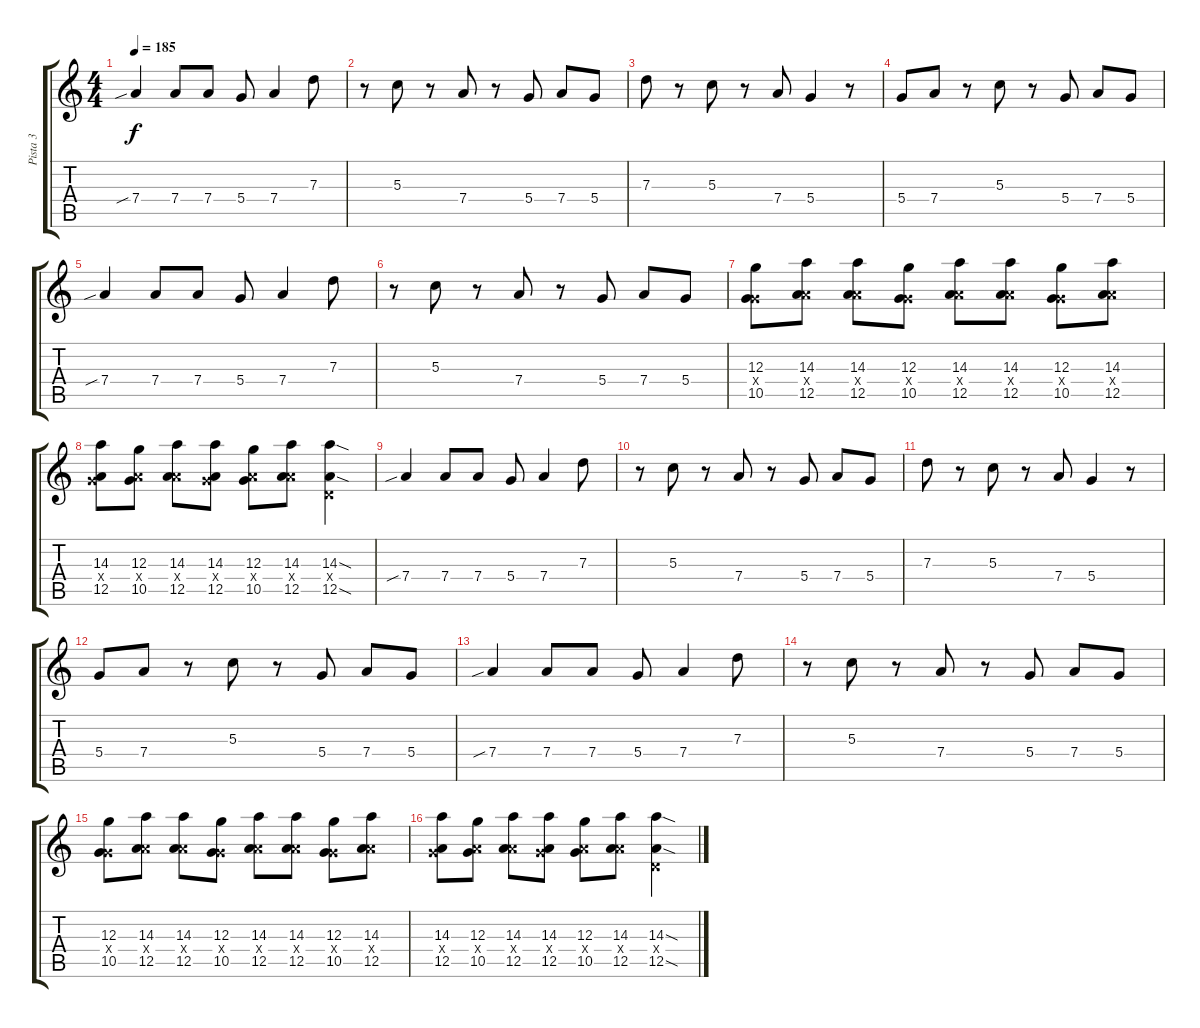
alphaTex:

\track ("Pista 3" "Pista 3") {instrument overdrivenguitar}
\staff {score tabs}
\tuning (E4 B3 G3 D3 A2 E2) {hide}
\ts (4 4)
\tempo 185
\clef g2
\ks c
7.4{sib}.4{dy f} 7.4.8 7.4.8 5.4.8 7.4.4 7.3.8 |
r.8 5.3.8 r.8 7.4.8 r.8 5.4.8 7.4.8 5.4.8 |
7.3.8 r.8 5.3.8 r.8 7.4.8 5.4.4 r.8 |
5.4.8 7.4.8 r.8 5.3.8 r.8 5.4.8 7.4.8 5.4.8 |
7.4{sib}.4 7.4.8 7.4.8 5.4.8 7.4.4 7.3.8 |
r.8 5.3.8 r.8 7.4.8 r.8 5.4.8 7.4.8 5.4.8 |
(12.3 5.4{x} 10.5).8 (14.3 7.4{x} 12.5).8 (14.3 7.4{x} 12.5).8 (12.3 5.4{x} 10.5).8 (14.3 7.4{x} 12.5).8 (14.3 7.4{x} 12.5).8 (12.3 5.4{x} 10.5).8 (14.3 7.4{x} 12.5).8 |
(14.3 5.4{x} 12.5).8 (12.3 7.4{x} 10.5).8 (14.3 7.4{x} 12.5).8 (14.3 5.4{x} 12.5).8 (12.3 7.4{x} 10.5).8 (14.3 7.4{x} 12.5).8 (14.3{sod} 0.4{x} 12.5{sod}).4 |
7.4{sib}.4 7.4.8 7.4.8 5.4.8 7.4.4 7.3.8 |
r.8 5.3.8 r.8 7.4.8 r.8 5.4.8 7.4.8 5.4.8 |
7.3.8 r.8 5.3.8 r.8 7.4.8 5.4.4 r.8 |
5.4.8 7.4.8 r.8 5.3.8 r.8 5.4.8 7.4.8 5.4.8 |
7.4{sib}.4 7.4.8 7.4.8 5.4.8 7.4.4 7.3.8 |
r.8 5.3.8 r.8 7.4.8 r.8 5.4.8 7.4.8 5.4.8 |
(12.3 5.4{x} 10.5).8 (14.3 7.4{x} 12.5).8 (14.3 7.4{x} 12.5).8 (12.3 5.4{x} 10.5).8 (14.3 7.4{x} 12.5).8 (14.3 7.4{x} 12.5).8 (12.3 5.4{x} 10.5).8 (14.3 7.4{x} 12.5).8 |
(14.3 5.4{x} 12.5).8 (12.3 7.4{x} 10.5).8 (14.3 7.4{x} 12.5).8 (14.3 5.4{x} 12.5).8 (12.3 7.4{x} 10.5).8 (14.3 7.4{x} 12.5).8 (14.3{sod} 0.4{x} 12.5{sod}).4
